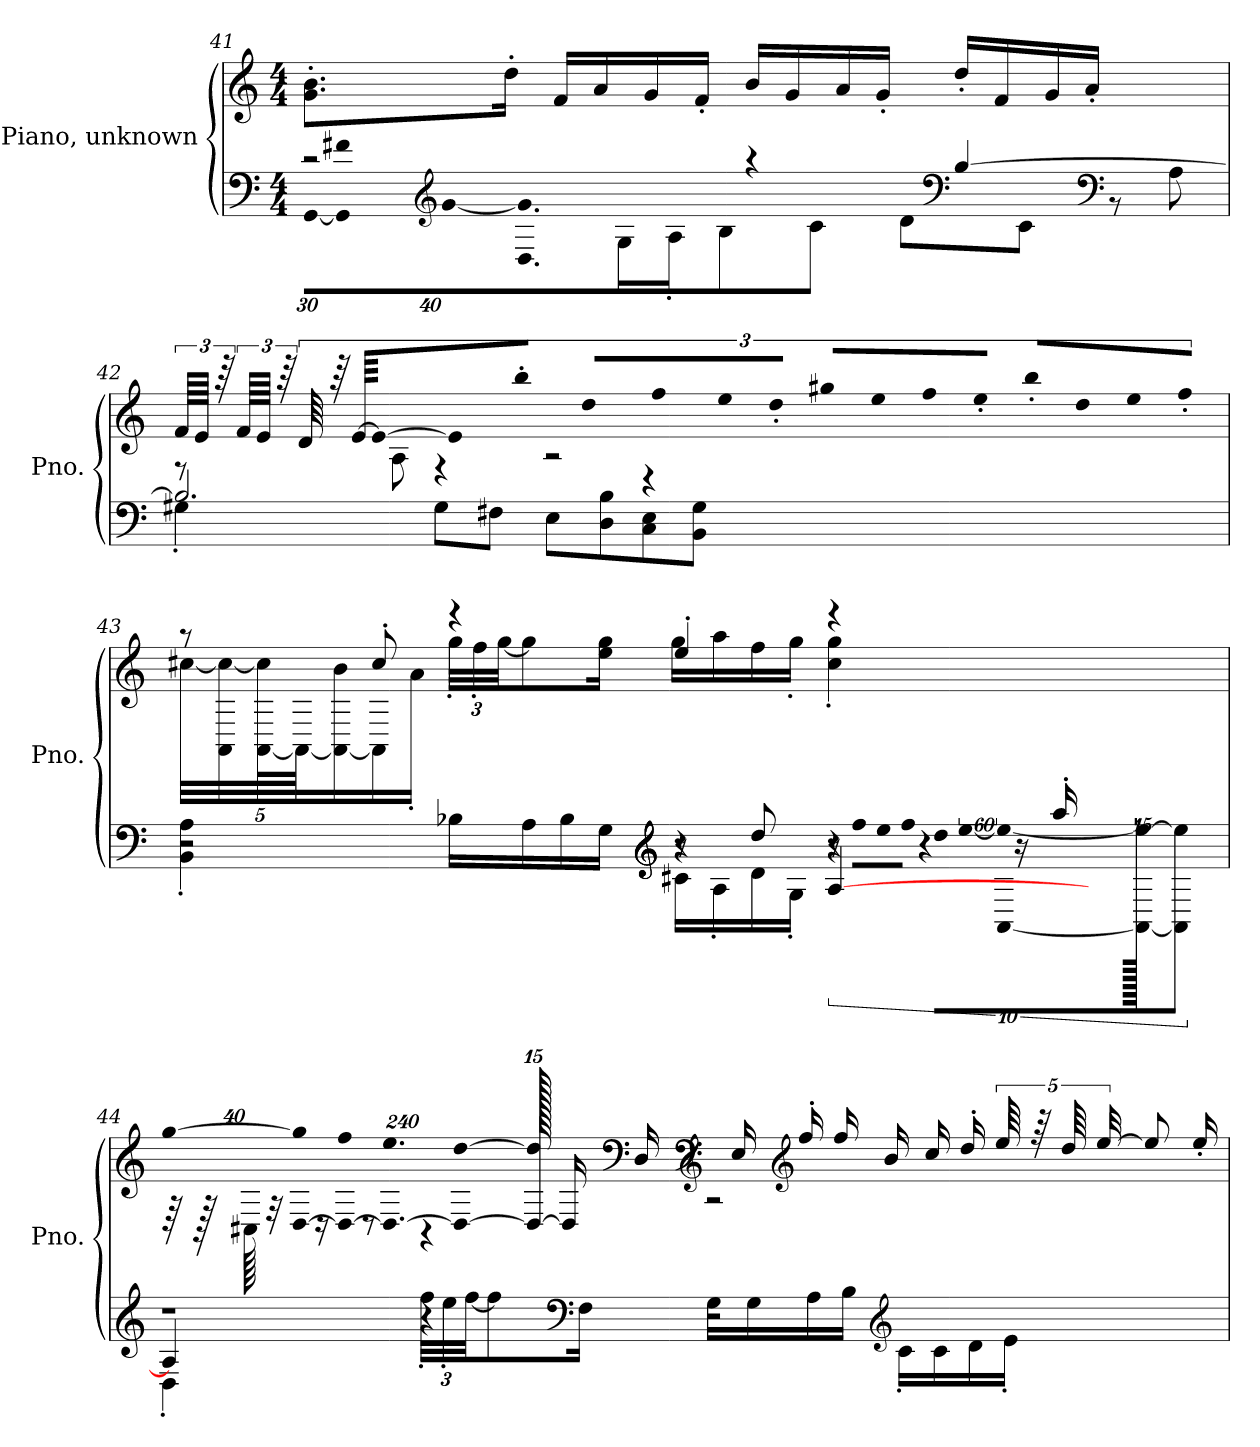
**kern	**kern
*part1	*part1
*staff2	*staff1
*I"Piano, unknown	*
*I'Pno.	*
!!LO:LB:g=z
*clefF4	*clefG2
*k[]	*k[]
*M4/4	*M4/4
=41	=41
*^	*
*	*Xbrackettup	*
!	!LO:N:vis=64	!
2r	[960%17GG\KLLL	8.g\' 8.b\'L
!	!LO:N:vis=32	!
.	640%23GG\] 640%23f#X\	.
*clefG2	*	*
!	!LO:N:vis=64	!
.	[960%17g\K	.
!	!LO:N:vis=32.	!
.	1920%103D\ 1920%103g\]J	.
.	16G\	.
.	16A'\J	16dd'\Jk
.	8B\	16f/LL
.	.	16a/
.	8c\J	16g/
.	.	16f'/JJ
4r	8d\L	16b/LL
.	.	16g/
.	8c\J	16a/
.	.	16g'/JJ
*clefF4	*	*
[4B/	8r	16dd'/LL
.	.	16f/
.	8A\	16g/
.	.	16a'/JJ
!!LO:LB:g=z
=42	=42	=42
*	*	*^
2.B/]	4G#X'\	96f/LLLL	8r
.	.	96e/JJJJ	.
.	.	96r	.
.	.	96f/LLLL	.
.	.	96e/JJJJ	.
.	.	96r	.
.	.	96d/	.
.	.	96r	.
.	.	[96e/KLLL	.
.	.	32e/J_	.
.	.	16e/]	8A\
.	.	16bb'/JJ	.
.	8G#\L	16dd/LL	4r
.	.	16ff/	.
.	8F#X\J	16ee/	.
.	.	16dd'/JJ	.
.	8E\L	16gg#X/LL	2r
.	.	16ee/	.
.	8D\ 8B\	16ff/	.
.	.	16ee'/JJ	.
4r	8C\ 8E\	16bb'/LL	.
.	.	16dd/	.
.	8BB\ 8G#\J	16ee/	.
.	.	16ff'/JJ	.
!!LO:LB:g=z	!!
=43	=43	=43	=43
*	*^	*	*
*	*	*	*	*Xbrackettup
2r	4BB\' 4A\'	2r	8r	[40cc#X\LLL
.	.	.	.	40AA\ 40cc#\_
.	.	.	.	[80AA\ 80cc#\]L
.	.	.	.	80AA\JJ_
.	.	.	.	20AA\_ 20b\
.	.	.	8cc#'/	16AA\]
.	.	.	.	16a'\JJ
.	16B-X\LL	.	4r	48gg'\LLL
.	.	.	.	48ff'\
.	.	.	.	[48gg\JJ
.	16A\	.	.	8gg\]
.	16B-\	.	.	.
.	16G\JJ	.	.	16ee\ 16gg\Jk
*clefG2	*	*	*	*
8r	16c#X\LL	4r	4ee'/	16gg\LL
.	16A'\	.	.	16aa\
8dd/	16d\	.	.	16ff\
.	16G'\JJ	.	.	16gg'\JJ
*	*brackettup	*	*	*
!	!LO:N:vis=64	!	!	!
8r	640%9r	[4A/	4r	4cc#\' 4gg\'
!	!LO:N:vis=64	!	!	!
.	640%9ff\LLLL	.	.	.
!	!LO:N:vis=64	!	!	!
.	640%9ee\	.	.	.
!	!LO:N:vis=64	!	!	!
.	640%9ff\JJJJ	.	.	.
!	!LO:N:vis=64	!	!	!
.	640%9r	.	.	.
!	!LO:N:vis=64	!	!	!
.	640%9dd\KLLL	.	.	.
!	!LO:N:vis=32	!	!	!
.	[1920%53ee\	.	.	.
.	[384%5AA\ 384%5ee\_JJK	.	.	.
16r	960AA\_ 960ee\_	.	.	.
.	8AA\] 8ee\]J	.	.	.
16aa'/	.	.	.	.
960ryy	.	960ryy	960ryy	960ryy
!!LO:LB:g=z	!!
=44	=44	=44	=44	=44
!	!	!	!LO:N:vis=32	!
1r	4D'\	4A/]	[640%23gg/LLL	64r
.	.	.	.	128r
.	.	.	.	128C#X\
.	.	.	.	32r
!	!	!	!LO:N:vis=32	!
.	.	.	[640%23D/ 640%23gg/]J	.
.	.	.	.	16r
!	!	!	!LO:N:vis=16	!
.	.	.	1920%137D/_ 1920%137ff/	.
.	.	.	.	8r
!	!	!	!LO:N:vis=32.	!
.	.	.	1920%103D/_ 1920%103ee/L	.
.	.	.	320%17D/_ [320%17dd/JJ	.
*	*Xbrackettup	*	*	*
.	48ff'\LLL	4r	1920D/_ 1920dd/]	4r
.	.	.	16D/LL]	.
.	48ee'\	.	.	.
.	[48ff\JJ	.	.	.
*	*	*	*clefF4	*
.	8ff\]	.	.	.
.	.	.	16D/	.
.	.	.	16E/	.
*clefF4	*	*	*clefG2	*
.	16F\Jk	.	.	.
.	.	.	16ff'/JJ	.
.	16G\LL	2r	.	2r
.	.	.	16ff/LL	.
.	16G\	.	.	.
.	.	.	16b/	.
.	16A\	.	.	.
.	.	.	16cc/	.
.	16B\JJ	.	.	.
.	.	.	16dd'/	.
*clefG2	*	*	*	*
.	16c'\LL	.	.	.
*	*	*	*brackettup	*
.	.	.	80ee/JJkk	.
.	.	.	80r	.
.	.	.	80dd/KLLL	.
.	.	.	[40ee/JJ	.
.	16c\	.	.	.
.	.	.	8ee/]	.
.	16d\	.	.	.
.	16e'\JJ	.	.	.
.	.	.	16ee'/Jk	.
1920ryy	1920ryy	1920ryy	.	1920ryy
*v	*v	*v	*	*
*	*v	*v
=	=
*-	*-
